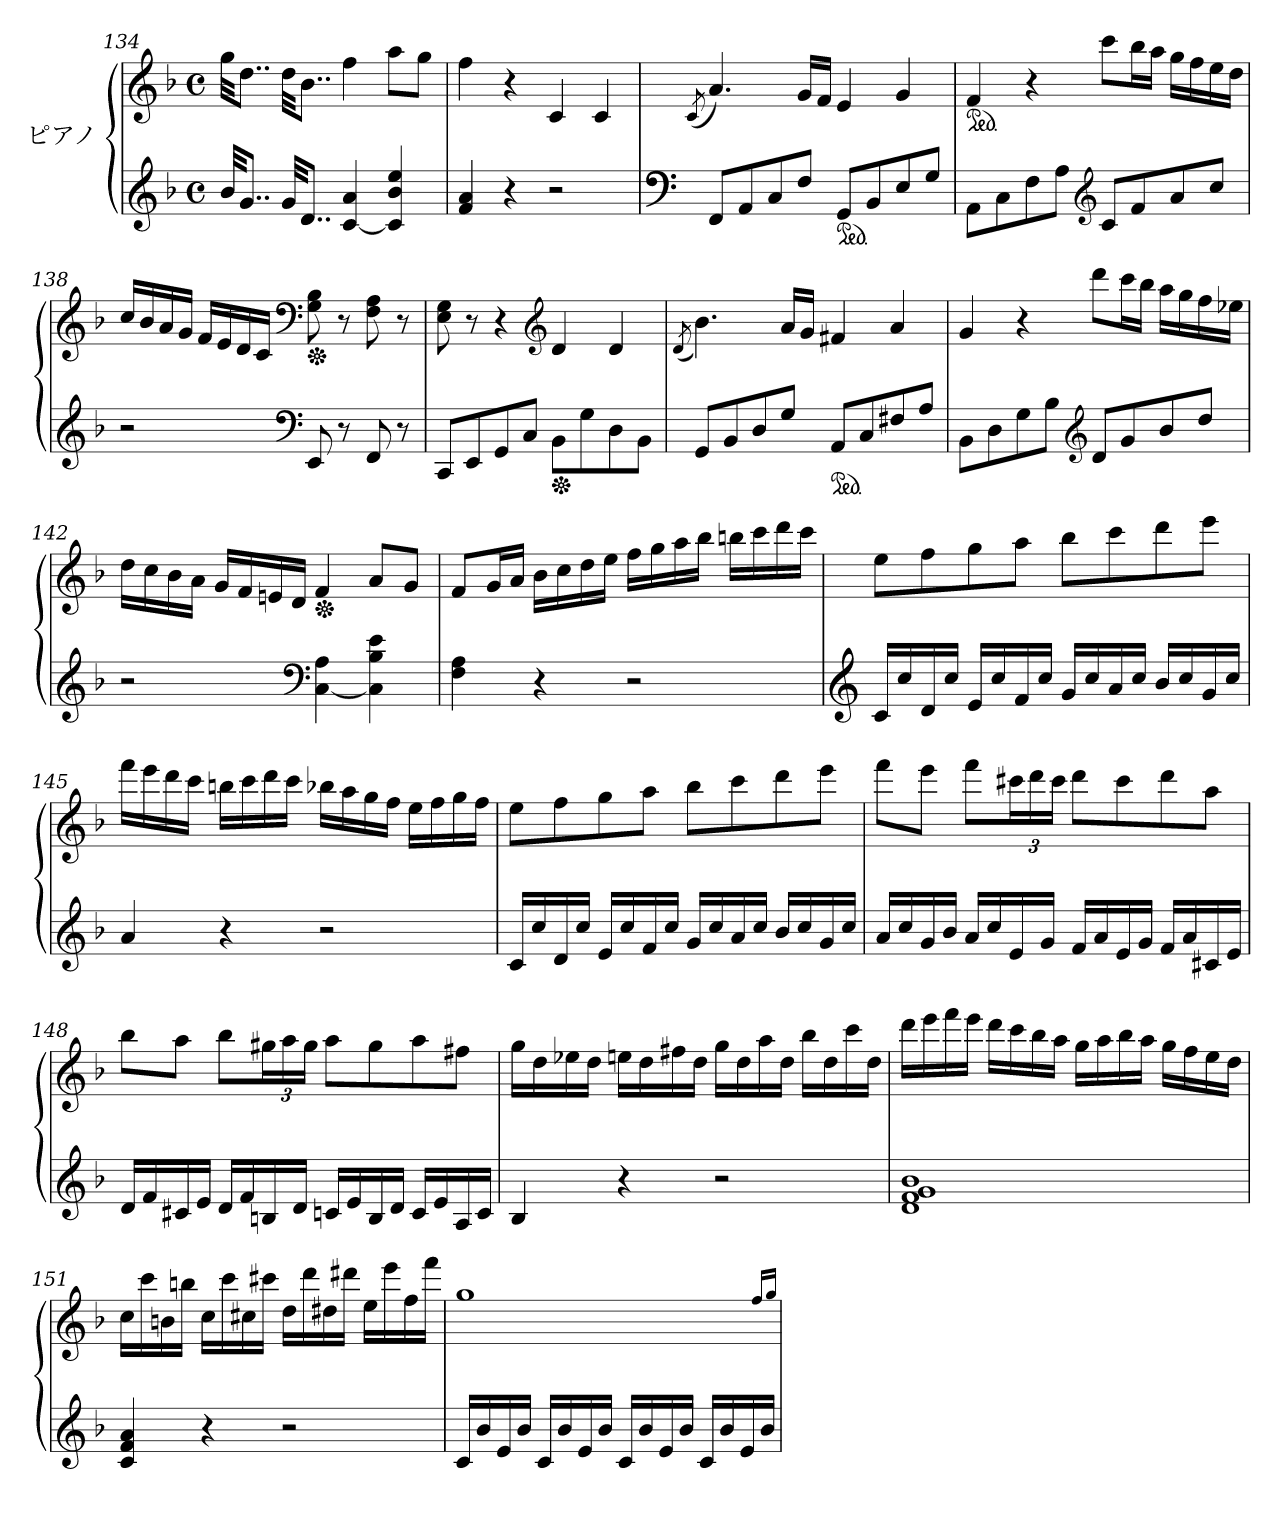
**kern	**kern
*part1	*part1
*staff2	*staff1
*I"ピアノ	*
*clefG2	*clefG2
*k[b-]	*k[b-]
*M4/4	*M4/4
*met(c)	*met(c)
=134	=134
32b-/KKL	32gg\KKL
8..g/J	8..dd\J
32g/KKL	32dd\KKL
8..d/J	8..b-\J
[4c/ 4a/	4ff\
4c/] 4b-/ 4ee/	8aa\L
.	8gg\J
=135	=135
4f/ 4a/	4ff\
4r	4r
2r	4c/
.	4c/
=136	=136
*clefF4	*
.	(8qc/
8FF/L	4.a/)
8AA/	.
8C/	.
8F/J	16g/LL
.	16f/JJ
*ped	*
8GG/L	4e/
8BB-/	.
8E/	4g/
8G/J	.
!!LO:LB:g=z
=137	=137
*	*ped
8AA\L	4f/
8C\	.
8F\	4r
8A\J	.
*clefG2	*
8c/L	8ccc\L
8f/	16bb-\L
.	16aa\JJ
8a/	16gg\LL
.	16ff\
8cc/J	16ee\
.	16dd\JJ
=138	=138
2r	16cc/LL
.	16b-/
.	16a/
.	16g/JJ
.	16f/LL
.	16e/
.	16d/
.	16c/JJ
*clefF4	*clefF4
*	*Xped
8EE/	8G\ 8B-\
8r	8r
8FF/	8F\ 8A\
8r	8r
=139	=139
8CC/L	8E\ 8G\
8EE/	8r
8GG/	4r
8C/J	.
*	*clefG2
*Xped	*
8BB-\L	4d/
8G\	.
8D\	4d/
8BB-\J	.
!!LO:LB:g=z
=140	=140
.	(8qd/
8GG/L	4.b-\)
8BB-/	.
8D/	.
8G/J	16a/LL
.	16g/JJ
*ped	*
8AA/L	4f#X/
8C/	.
8F#X/	4a/
8A/J	.
=141	=141
8BB-\L	4g/
8D\	.
8G\	4r
8B-\J	.
*clefG2	*
8d/L	8ddd\L
8g/	16ccc\L
.	16bb-\JJ
8b-/	16aa\LL
.	16gg\
8dd/J	16ff\
.	16ee-X\JJ
=142	=142
2r	16dd\LL
.	16cc\
.	16b-\
.	16a\JJ
.	16g/LL
.	16f/
.	16en/
.	16d/JJ
*clefF4	*
*	*Xped
[4C\ 4A\	4f/
4C\] 4B-\ 4e\	8a/L
.	8g/J
!!LO:PB:g=z
=143	=143
4F\ 4A\	8f/L
.	16g/L
.	16a/JJ
4r	16b-\LL
.	16cc\
.	16dd\
.	16ee\JJ
2r	16ff\LL
.	16gg\
.	16aa\
.	16bb-\JJ
.	16bbn\LL
.	16ccc\
.	16ddd\
.	16ccc\JJ
=144	=144
*clefG2	*
16c/LL	8ee\L
16cc/	.
16d/	8ff\
16cc/JJ	.
16e/LL	8gg\
16cc/	.
16f/	8aa\J
16cc/JJ	.
16g/LL	8bb-\L
16cc/	.
16a/	8ccc\
16cc/JJ	.
16b-/LL	8ddd\
16cc/	.
16g/	8eee\J
16cc/JJ	.
!!LO:LB:g=z
=145	=145
4a/	16fff\LL
.	16eee\
.	16ddd\
.	16ccc\JJ
4r	16bbn\LL
.	16ccc\
.	16ddd\
.	16ccc\JJ
2r	16bb-X\LL
.	16aa\
.	16gg\
.	16ff\JJ
.	16ee\LL
.	16ff\
.	16gg\
.	16ff\JJ
=146	=146
16c/LL	8ee\L
16cc/	.
16d/	8ff\
16cc/JJ	.
16e/LL	8gg\
16cc/	.
16f/	8aa\J
16cc/JJ	.
16g/LL	8bb-\L
16cc/	.
16a/	8ccc\
16cc/JJ	.
16b-/LL	8ddd\
16cc/	.
16g/	8eee\J
16cc/JJ	.
!!LO:LB:g=z
=147	=147
16a/LL	8fff\L
16cc/	.
16g/	8eee\J
16b-/JJ	.
16a/LL	8fff\L
16cc/	.
*	*Xbrackettup
16e/	24ccc#X\L
.	24ddd\
16g/JJ	.
.	24ccc#\JJ
16f/LL	8ddd\L
16a/	.
16e/	8ccc#\
16g/JJ	.
16f/LL	8ddd\
16a/	.
16c#X/	8aa\J
16e/JJ	.
=148	=148
16d/LL	8bb-\L
16f/	.
16c#X/	8aa\J
16e/JJ	.
16d/LL	8bb-\L
16f/	.
16Bn/	24gg#X\L
.	24aa\
16d/JJ	.
.	24gg#\JJ
16cn/LL	8aa\L
16e/	.
16B/	8gg#\
16d/JJ	.
16c/LL	8aa\
16e/	.
16A/	8ff#X\J
16c/JJ	.
!!LO:LB:g=z
=149	=149
4B-/	16gg\LL
.	16dd\
.	16ee-X\
.	16dd\JJ
4r	16een\LL
.	16dd\
.	16ff#X\
.	16dd\JJ
2r	16gg\LL
.	16dd\
.	16aa\
.	16dd\JJ
.	16bb-\LL
.	16dd\
.	16ccc\
.	16dd\JJ
=150	=150
1d 1f 1g 1b-	16ddd\LL
.	16eee\
.	16fff\
.	16eee\JJ
.	16ddd\LL
.	16ccc\
.	16bb-\
.	16aa\JJ
.	16gg\LL
.	16aa\
.	16bb-\
.	16aa\JJ
.	16gg\LL
.	16ff\
.	16ee\
.	16dd\JJ
!!LO:LB:g=z
=151	=151
4c/ 4f/ 4a/	16cc\LL
.	16ccc\
.	16bn\
.	16bbn\JJ
4r	16cc\LL
.	16ccc\
.	16cc#X\
.	16ccc#X\JJ
2r	16dd\LL
.	16ddd\
.	16dd#X\
.	16ddd#X\JJ
.	16ee\LL
.	16eee\
.	16ff\
.	16fff\JJ
=152	=152
16c/LL	1gg
16b-/	.
16e/	.
16b-/JJ	.
16c/LL	.
16b-/	.
16e/	.
16b-/JJ	.
16c/LL	.
16b-/	.
16e/	.
16b-/JJ	.
16c/LL	.
16b-/	.
16e/	.
16b-/JJ	.
.	16qff/LL
.	16qgg/JJ
=	=
*-	*-
